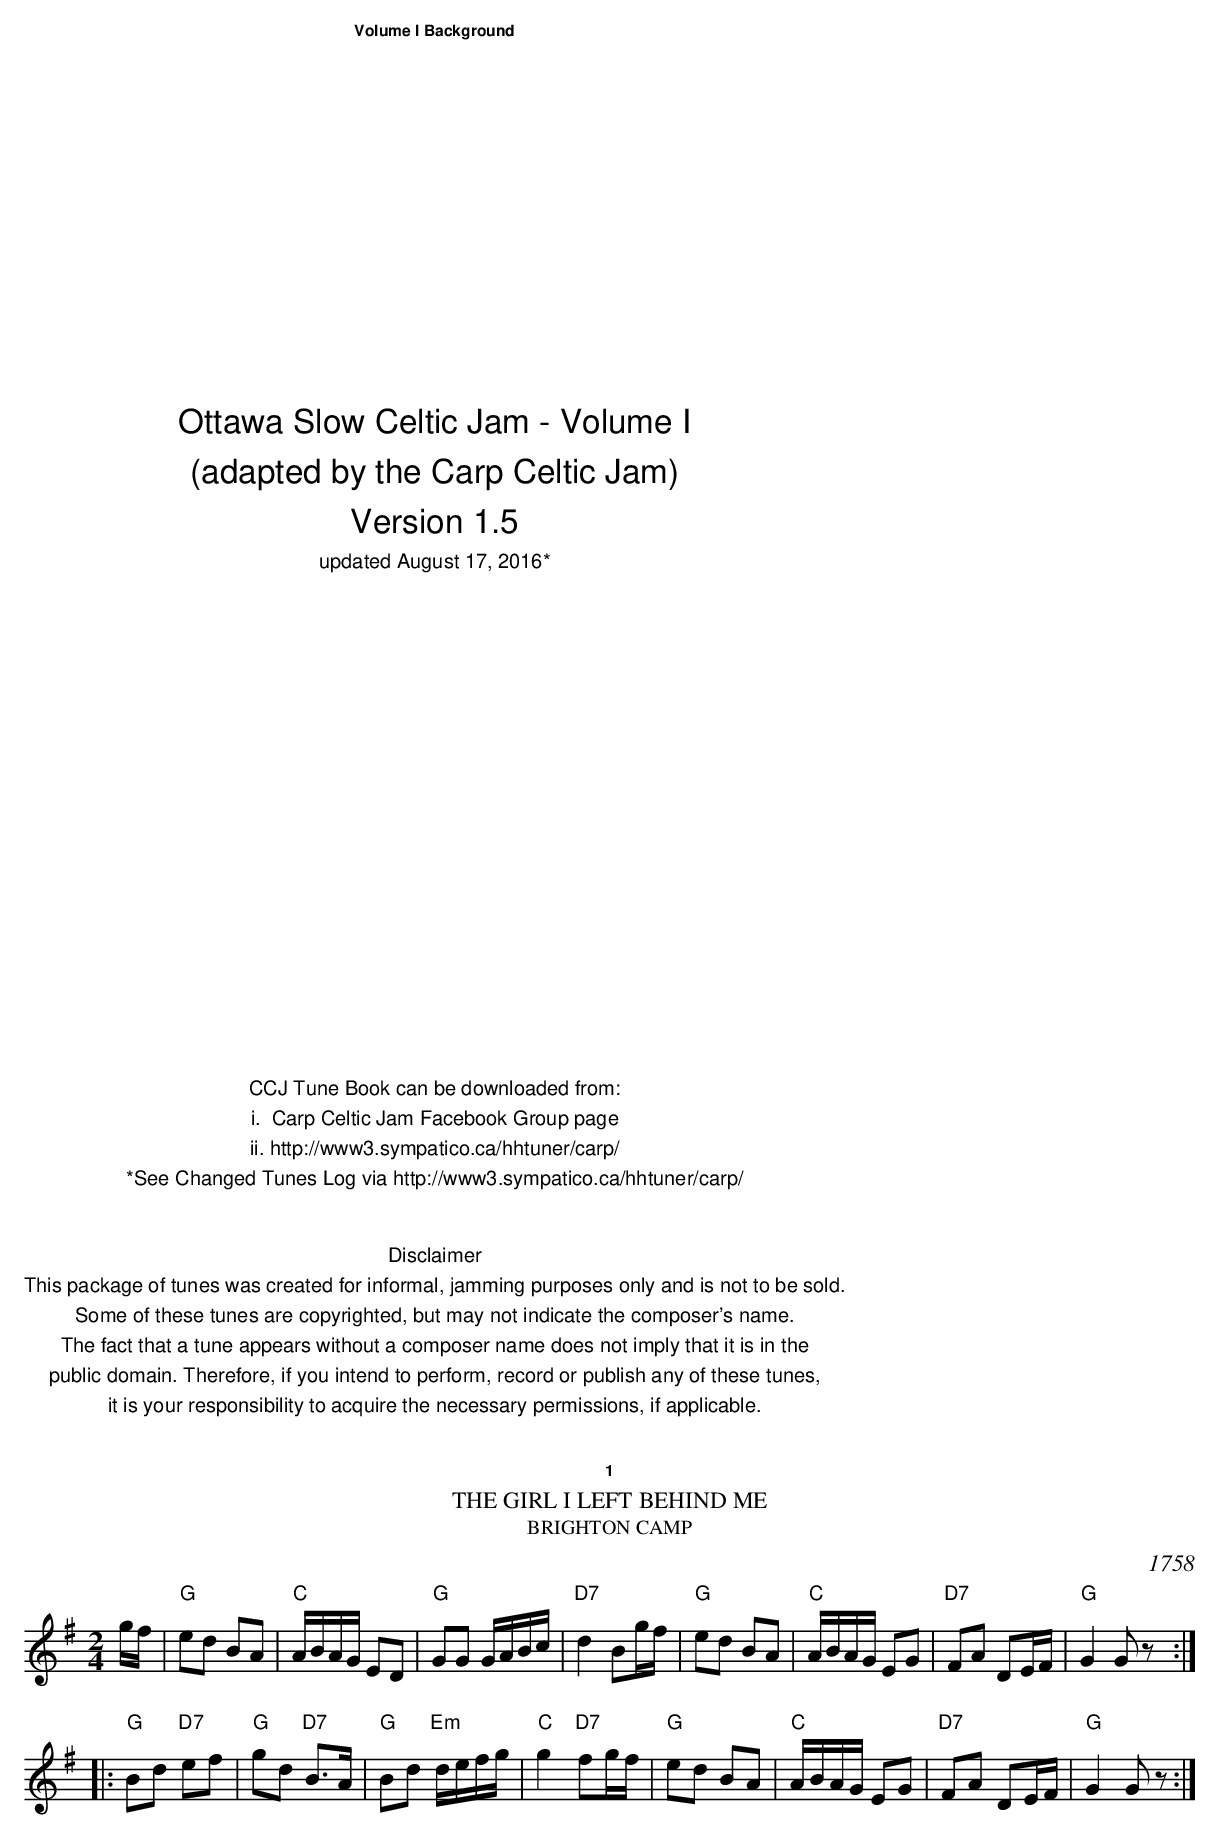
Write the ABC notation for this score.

X:1
T: The Girl I Left Behind Me
T: Brighton Camp
O: 1758
M: 2/4
L: 1/8
K: G
Q:1/4=60
g/f/ \
| "G"ed BA | "C"A/B/A/G/ ED | "G"GG G/A/B/c/ | "D7"d2 Bg/f/ \
|  "G"ed BA | "C"A/B/A/G/ EG | "D7"FA DE/F/ | "G"G2 G z::
  "G"Bd "D7"ef | "G"gd "D7"B>A | "G"Bd "Em"d/e/f/g/ | "C"g2 "D7"fg/f/ \
|  "G"ed BA | "C"A/B/A/G/ EG | "D7"FA DE/F/ | "G"G2 G z:|
